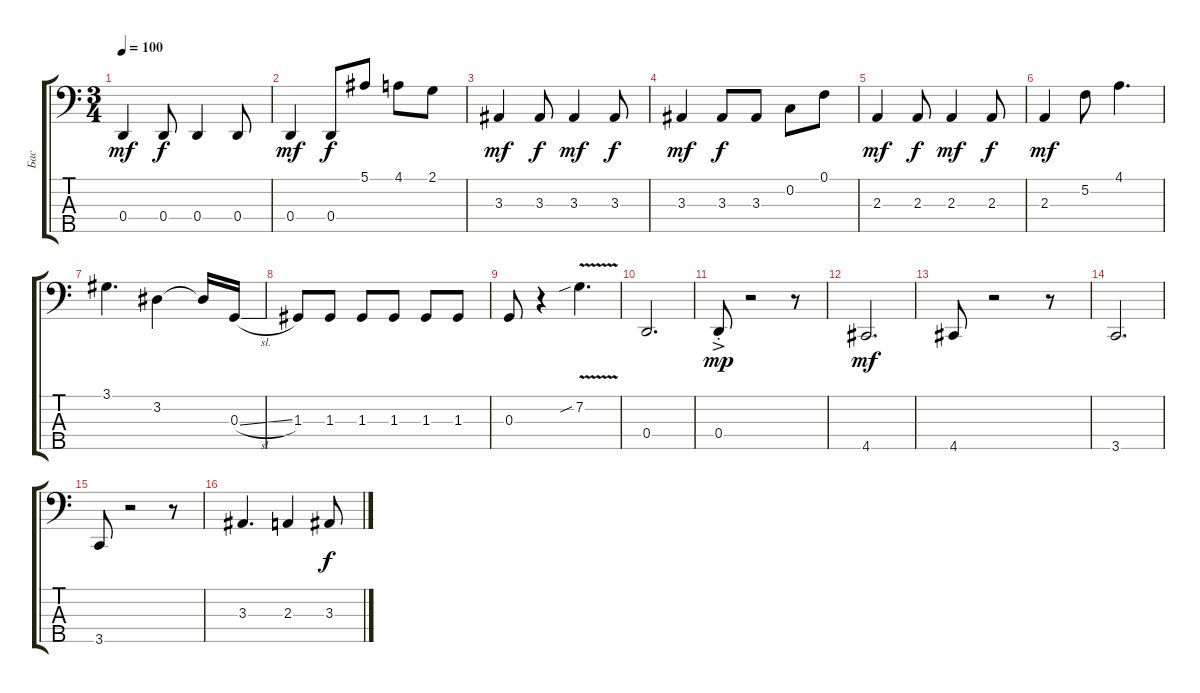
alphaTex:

\track ("Бас" "Бас") {instrument electricbassfinger}
\staff {score tabs}
\tuning (F2 C2 G1 D1 A0) {hide}
\ts (3 4)
\tempo 100
\clef f4
\ks c
0.4.4{dy mf} 0.4.8{dy f} 0.4.4 0.4.8 |
0.4.4{dy mf} 0.4.8{dy f} 5.1.8 4.1.8 2.1.8 |
3.3.4{dy mf} 3.3.8{dy f} 3.3.4{dy mf} 3.3.8{dy f} |
3.3.4{dy mf} 3.3.8{dy f} 3.3.8 0.2.8 0.1.8 |
2.3.4{dy mf} 2.3.8{dy f} 2.3.4{dy mf} 2.3.8{dy f} |
2.3.4{dy mf} 5.2.8 4.1.4{d} |
3.1.4{d} 3.2.4 3.2{t}.16 0.3{sl}.16 |
1.3.8 1.3.8 1.3.8 1.3.8 1.3.8 1.3.8 |
0.3.8 r.4 7.2{v sib}.4{d} |
0.4.2{d} |
0.4{ac st}.8{dy mp} r.2 r.8 |
4.5.2{d dy mf} |
4.5.8 r.2 r.8 |
3.5.2{d} |
3.5.8 r.2 r.8 |
3.3.4{d} 2.3.4 3.3.8{dy f}
